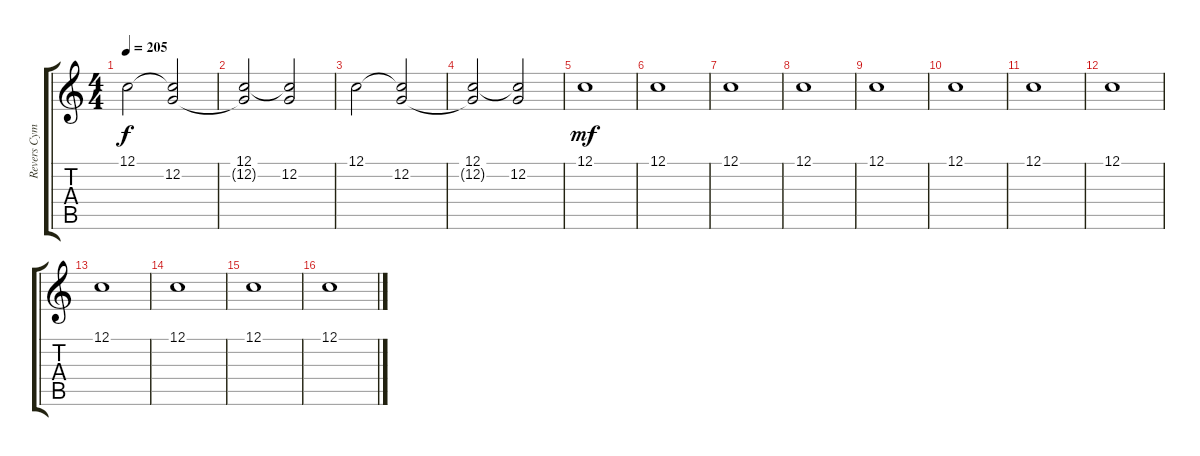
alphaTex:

\track ("Revers Cymbal" "Revers Cym") {instrument reversecymbal}
\staff {score tabs}
\tuning (C4 G3 Eb3 Bb2 F2 C2) {hide}
\ts (4 4)
\tempo 205
\clef g2
\ks c
12.1.2{dy f} (12.1{t} 12.2).2 |
(12.1 12.2{t}).2 (12.1{t} 12.2).2 |
12.1.2 (12.1{t} 12.2).2 |
(12.1 12.2{t}).2 (12.1{t} 12.2).2 |
12.1.1{dy mf} |
12.1.1 |
12.1.1 |
12.1.1 |
12.1.1 |
12.1.1 |
12.1.1 |
12.1.1 |
12.1.1 |
12.1.1 |
12.1.1 |
12.1.1
